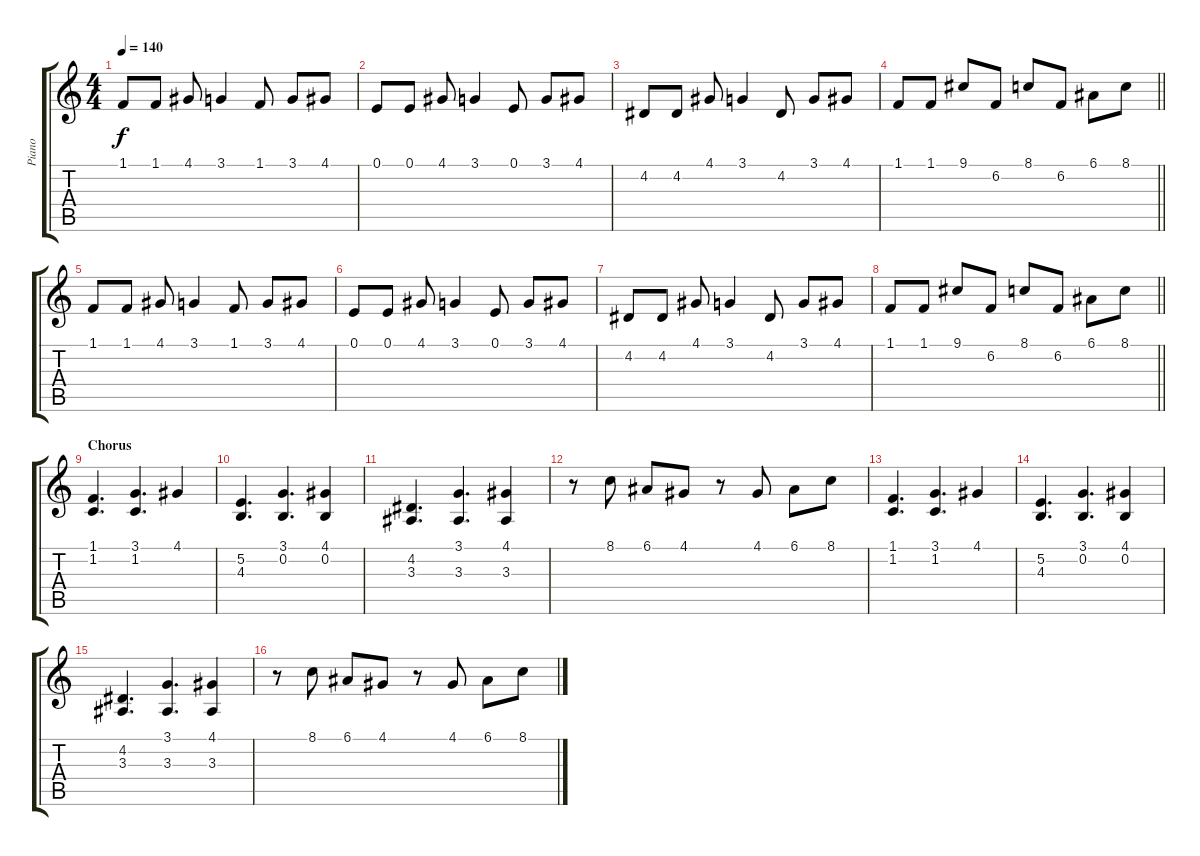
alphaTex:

\track ("Piano" "Piano") {instrument acousticgrandpiano}
\staff {score tabs}
\tuning (E4 B3 G3 D3 A2 D2) {hide}
\ts (4 4)
\tempo 140
\clef g2
\ks c
1.1.8{dy f} 1.1.8 4.1.8 3.1.4 1.1.8 3.1.8 4.1.8 |
0.1.8 0.1.8 4.1.8 3.1.4 0.1.8 3.1.8 4.1.8 |
4.2.8 4.2.8 4.1.8 3.1.4 4.2.8 3.1.8 4.1.8 |
\barLineRight lightlight
1.1.8 1.1.8 9.1.8 6.2.8 8.1.8 6.2.8 6.1.8 8.1.8 |
1.1.8 1.1.8 4.1.8 3.1.4 1.1.8 3.1.8 4.1.8 |
0.1.8 0.1.8 4.1.8 3.1.4 0.1.8 3.1.8 4.1.8 |
4.2.8 4.2.8 4.1.8 3.1.4 4.2.8 3.1.8 4.1.8 |
\barLineRight lightlight
1.1.8 1.1.8 9.1.8 6.2.8 8.1.8 6.2.8 6.1.8 8.1.8 |
\section ("" "Chorus ")
(1.1 1.2).4{d} (3.1 1.2).4{d} 4.1.4 |
(5.2 4.3).4{d} (3.1 0.2).4{d} (4.1 0.2).4 |
(4.2 3.3).4{d} (3.1 3.3).4{d} (4.1 3.3).4 |
r.8 8.1.8 6.1.8 4.1.8 r.8 4.1.8 6.1.8 8.1.8 |
(1.1 1.2).4{d} (3.1 1.2).4{d} 4.1.4 |
(5.2 4.3).4{d} (3.1 0.2).4{d} (4.1 0.2).4 |
(4.2 3.3).4{d} (3.1 3.3).4{d} (4.1 3.3).4 |
r.8 8.1.8 6.1.8 4.1.8 r.8 4.1.8 6.1.8 8.1.8
